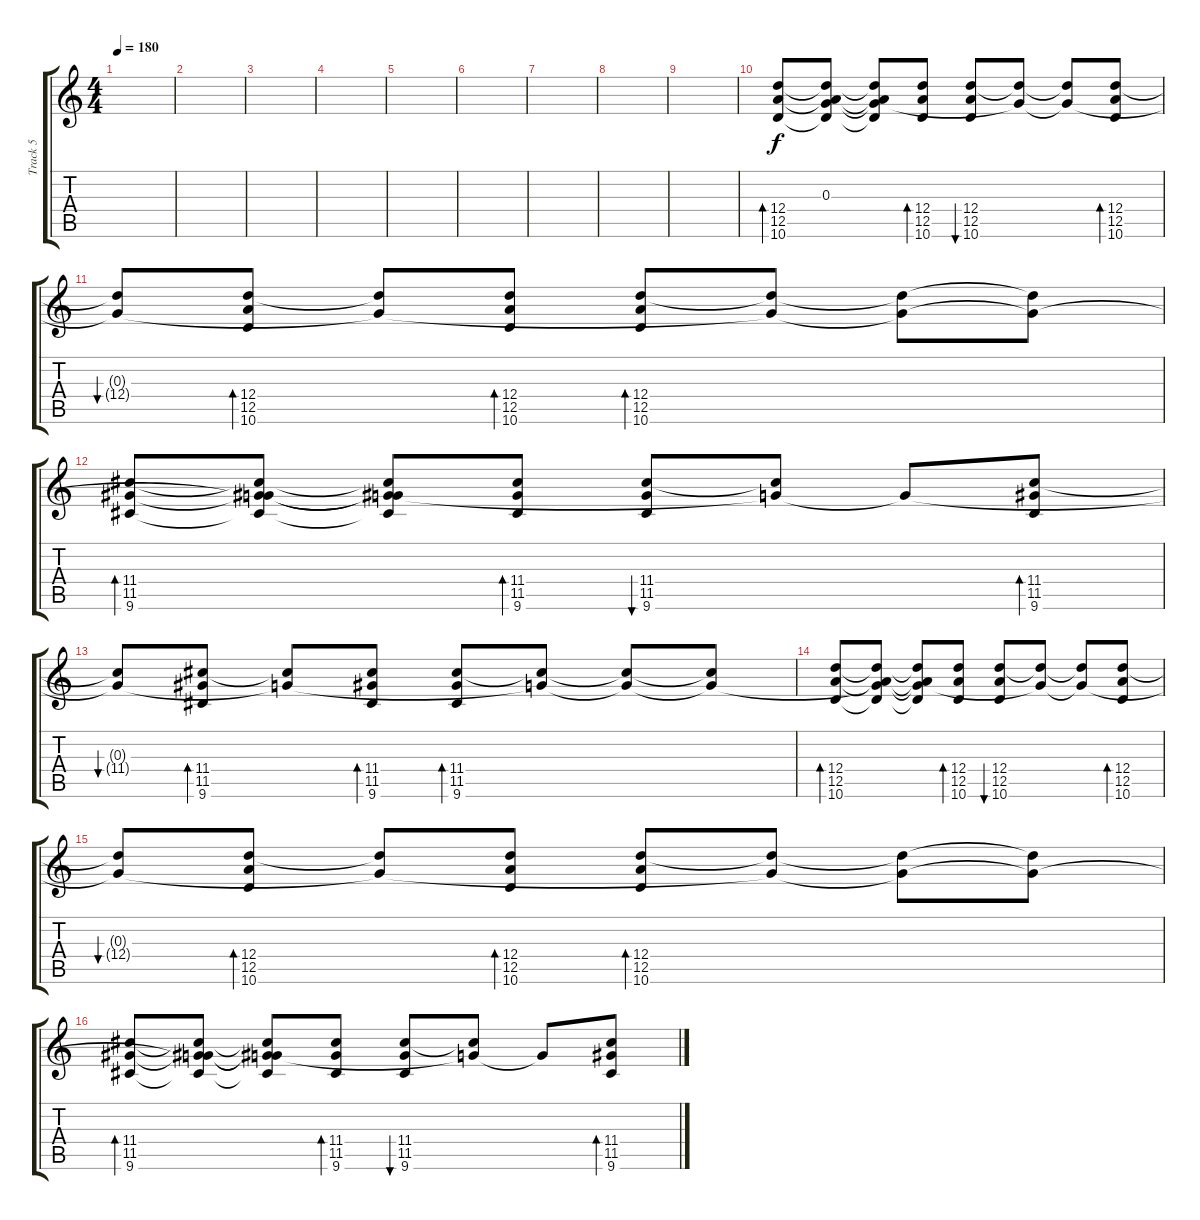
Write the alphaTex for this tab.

\track ("Track 5" "Track 5") {instrument electricguitarclean}
\staff {score tabs}
\tuning (E4 B3 G3 D3 A2 E2) {hide}
\ts (4 4)
\tempo 180
\clef g2
\ks c
|
|
|
|
|
|
|
|
|
(12.4 12.5 10.6).8{bd 60} (0.3 12.4{t} 12.5{t} 10.6{t}).8 (0.3{t} 12.4{t} 12.5{t} 10.6{t}).8 (12.4 12.5 10.6).8{bd 60} (12.4 12.5 10.6).8{bu 60} (0.3{t} 12.4{t}).8 (0.3{t} 12.4{t}).8 (12.4 12.5 10.6).8{bd 60} |
(0.3{t} 12.4{t}).8{bu 60} (12.4 12.5 10.6).8{bd 60} (0.3{t} 12.4{t}).8 (12.4 12.5 10.6).8{bd 60} (12.4 12.5 10.6).8{bd 60} (0.3{t} 12.4{t}).8 (0.3{t} 12.4{t}).8 (0.3{t} 12.4{t}).8 |
(11.4 11.5 9.6).8{bd 60} (0.3{t} 11.4{t} 11.5{t} 9.6{t}).8 (0.3{t} 11.4{t} 11.5{t} 9.6{t}).8 (11.4 11.5 9.6).8{bd 60} (11.4 11.5 9.6).8{bu 60} (0.3{t} 11.4{t}).8 0.3{t}.8 (11.4 11.5 9.6).8{bd 60} |
(0.3{t} 11.4{t}).8{bu 60} (11.4 11.5 9.6).8{bd 60} (0.3{t} 11.4{t}).8 (11.4 11.5 9.6).8{bd 60} (11.4 11.5 9.6).8{bd 60} (0.3{t} 11.4{t}).8 (0.3{t} 11.4{t}).8 (0.3{t} 11.4{t}).8 |
(12.4 12.5 10.6).8{bd 60} (0.3{t} 12.4{t} 12.5{t} 10.6{t}).8 (0.3{t} 12.4{t} 12.5{t} 10.6{t}).8 (12.4 12.5 10.6).8{bd 60} (12.4 12.5 10.6).8{bu 60} (0.3{t} 12.4{t}).8 (0.3{t} 12.4{t}).8 (12.4 12.5 10.6).8{bd 60} |
(0.3{t} 12.4{t}).8{bu 60} (12.4 12.5 10.6).8{bd 60} (0.3{t} 12.4{t}).8 (12.4 12.5 10.6).8{bd 60} (12.4 12.5 10.6).8{bd 60} (0.3{t} 12.4{t}).8 (0.3{t} 12.4{t}).8 (0.3{t} 12.4{t}).8 |
(11.4 11.5 9.6).8{bd 60} (0.3{t} 11.4{t} 11.5{t} 9.6{t}).8 (0.3{t} 11.4{t} 11.5{t} 9.6{t}).8 (11.4 11.5 9.6).8{bd 60} (11.4 11.5 9.6).8{bu 60} (0.3{t} 11.4{t}).8 0.3{t}.8 (11.4 11.5 9.6).8{bd 60}
